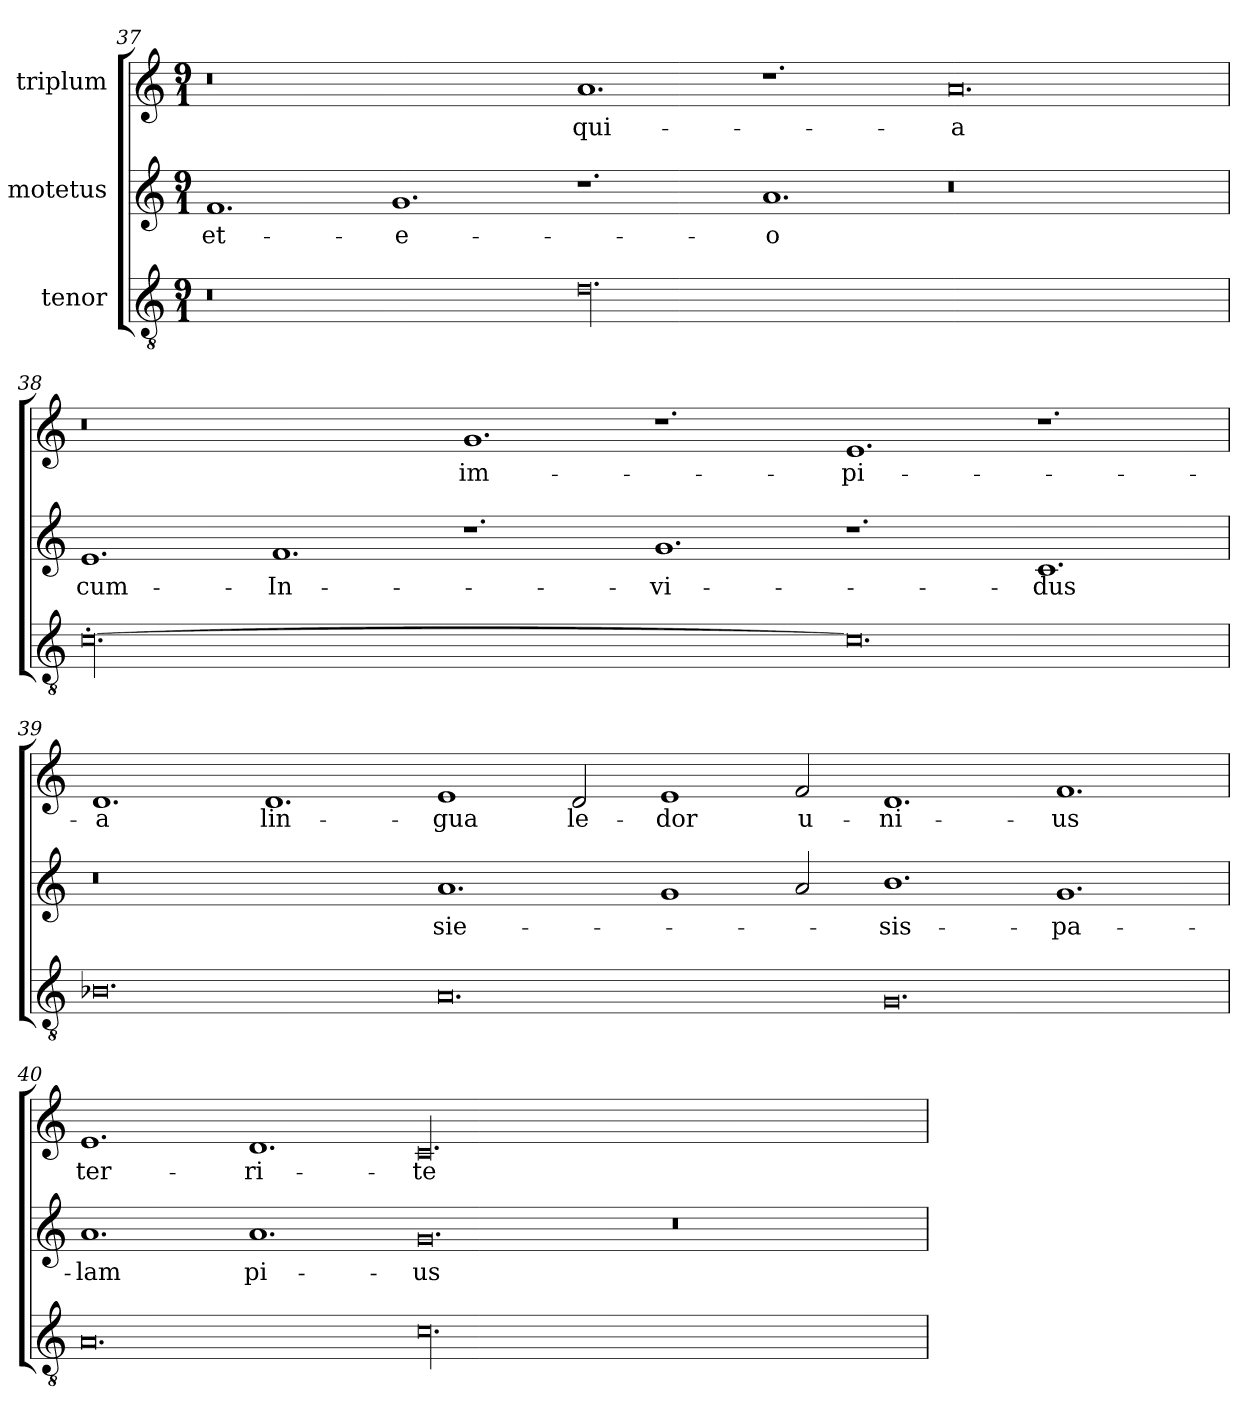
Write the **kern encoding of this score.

**kern	**kern	**text	**kern	**text
*part3	*part2	*part2	*part1	*part1
*staff3	*staff2	*staff2	*staff1	*staff1
*I"tenor	*I"motetus	*	*I"triplum	*
*clefGv2	*clefG2	*	*clefG2	*
*k[]	*k[]	*	*k[]	*
*C:	*C:	*	*C:	*
*M9/1	*M9/1	*	*M9/1	*
=37	=37	=37	=37	=37
0.r	1.f/	et-	0.r	.
.	1.g/	e-	.	.
00.d\	1.r	.	1.a/	qui-
.	1.a/	-o	1.r	.
.	0.r	.	0.a/	-a
=38	=38	=38	=38	=38
[00.c'\	1.e/	cum-	0.r	.
.	1.f/	In-	.	.
.	1.r	.	1.g/	im-
.	1.g/	-vi-	1.r	.
0.c\]	1.r	.	1.e/	-pi-
.	1.c/	-dus	1.r	.
!!LO:LB:g=z
=39	=39	=39	=39	=39
0.B-X\	0.r	.	1.d/	-a
.	.	.	1.d/	lin-
0.A/	1.a/	sie-	1e/	-gua
.	.	.	2d/	le-
.	1g/	.	1e/	-dor
.	2a/	.	2f/	u-
0.G/	1.b\	sis-	1.d/	-ni-
.	1.g/	pa-	1.f/	-us
=40	=40	=40	=40	=40
0.A/	1.a/	-lam	1.e/	ter-
.	1.a/	pi-	1.d/	-ri-
00.c\	0.g/	-us	00.c/	-te
.	0.r	.	.	.
=	=	=	=	=
*-	*-	*-	*-	*-
